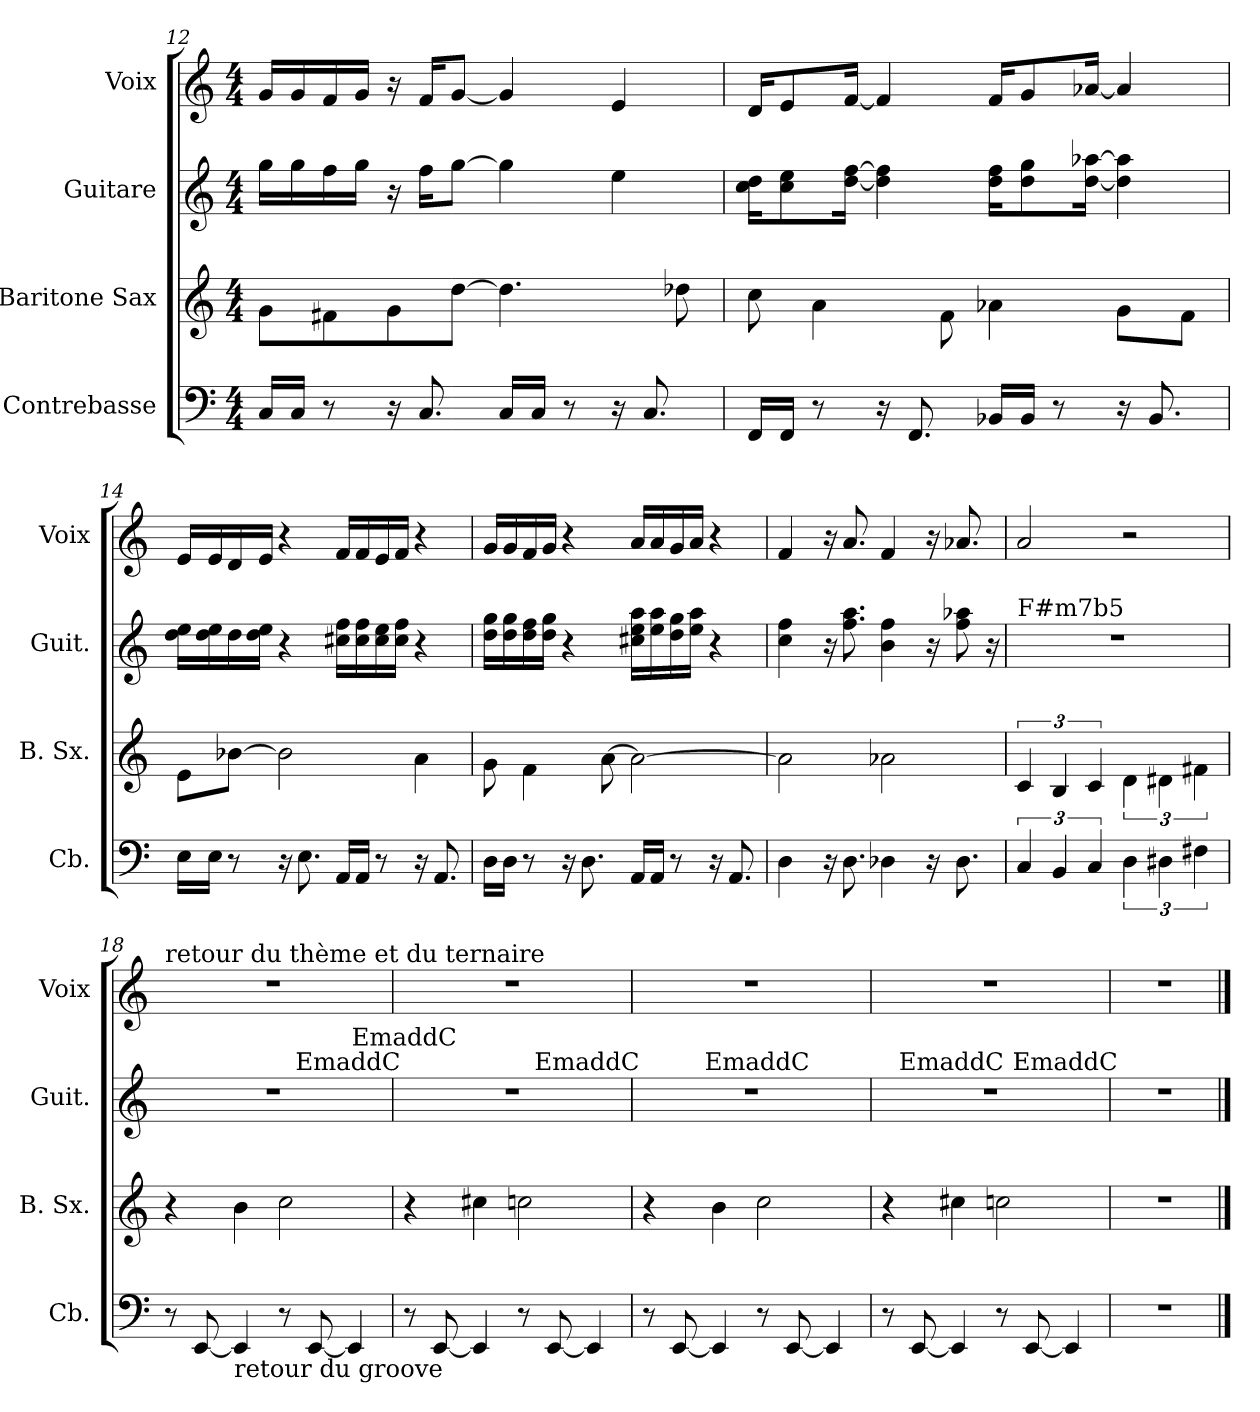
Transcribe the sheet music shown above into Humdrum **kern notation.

**kern	**kern	**kern	**kern
*part4	*part3	*part2	*part1
*staff4	*staff3	*staff2	*staff1
*I"Contrebasse	*I"Baritone Sax	*I"Guitare	*I"Voix
*I'Cb.	*I'B. Sx.	*I'Guit.	*I'Voix
*clefF4	*clefG2	*clefG2	*clefG2
*ITrd7c12	*ITrd12c21	*ITrd7c12	*
*k[]	*k[]	*k[]	*k[]
*C:	*C:	*C:	*C:
*M4/4	*M4/4	*M4/4	*M4/4
=12	=12	=12	=12
16CC/LL	8G\L	16g\LL	16g/LL
16CC/JJ	.	16g\	16g/
8r	8F#X\	16f\	16f/
.	.	16g\JJ	16g/JJ
16r	8G\	16r	16r
8.CC/	.	16f\KL	16f/KL
.	[8d\J	[8g\J	[8g/J
16CC/LL	4.d\]	4g\]	4g/]
16CC/JJ	.	.	.
8r	.	.	.
16r	.	4e\	4e/
8.CC/	.	.	.
.	8d-X\	.	.
!!LO:PB:g=z
=13	=13	=13	=13
16FFF/LL	8c\	16c\ 16d\KL	16d/KL
16FFF/JJ	.	8c\ 8e\	8e/
8r	4A\	.	.
.	.	[16d\ [16f\Jk	[16f/Jk
16r	.	4d\] 4f\]	4f/]
8.FFF/	.	.	.
.	8F\	.	.
16BBB-X/LL	4A-X\	16d\ 16f\KL	16f/KL
16BBB-/JJ	.	8d\ 8g\	8g/
8r	.	.	.
.	.	[16d\ [16a-X\Jk	[16a-X/Jk
16r	8G\L	4d\] 4a-\]	4a-/]
8.BBB-/	.	.	.
.	8F\J	.	.
=14	=14	=14	=14
16EE\LL	8E\L	16d\ 16e\LL	16e/LL
16EE\JJ	.	16d\ 16e\	16e/
8r	[8B-X\J	16d\	16d/
.	.	16d\ 16e\JJ	16e/JJ
16r	2B-\]	4r	4r
8.EE\	.	.	.
16AAA/LL	.	16c#X\ 16f\LL	16f/LL
16AAA/JJ	.	16c#\ 16f\	16f/
8r	.	16c#\ 16e\	16e/
.	.	16c#\ 16f\JJ	16f/JJ
16r	4A\	4r	4r
8.AAA/	.	.	.
=15	=15	=15	=15
16DD\LL	8G\	16d\ 16g\LL	16g/LL
16DD\JJ	.	16d\ 16g\	16g/
8r	4F\	16d\ 16f\	16f/
.	.	16d\ 16g\JJ	16g/JJ
16r	.	4r	4r
8.DD\	.	.	.
.	[8A\	.	.
16AAA/LL	2A\_	16c#X\ 16e\ 16a\LL	16a/LL
16AAA/JJ	.	16e\ 16a\	16a/
8r	.	16d\ 16g\	16g/
.	.	16e\ 16a\JJ	16a/JJ
16r	.	4r	4r
8.AAA/	.	.	.
=16	=16	=16	=16
4DD\	2A\]	4c\ 4f\	4f/
16r	.	16r	16r
8.DD\	.	8.f\ 8.a\	8.a/
4DD-X\	2A-X\	4B\ 4f\	4f/
16r	.	16r	16r
8.DD-\	.	8f\ 8a-X\	8.a-X/
.	.	16r	.
!!LO:LB:g=z
=17	=17	=17	=17
!	!	!LO:TX:a:t=F#m7b5	!
6CC/	6C/	1r	2a/
6BBB/	6BB/	.	.
6CC/	6C/	.	.
6DD\	6D\	.	2r
6DD#X\	6D#X\	.	.
6FF#X\	6F#X\	.	.
=18	=18	=18	=18
!	!	!	!LO:TX:a:t=retour du thème et du  ternaire
!	!	!LO:TX:b:t=sans batterie	!
*	*	*^	*
8r	4r	1r	2.ryy	1r
[8EEE/	.	.	.	.
!LO:TX:b:t=retour du groove	!	!	!	!
4EEE/]	4B\	.	.	.
8r	2c\	.	.	.
[8EEE/	.	.	.	.
!	!	!	!LO:TX:a:cj:t=EmaddC	!
4EEE/]	.	.	4ryy	.
=19	=19	=19	=19	=19
!	!	!LO:TX:a:cj:t=EmaddC	!	!
8r	4r	1r	2.ryy	1r
[8EEE/	.	.	.	.
4EEE/]	4c#X\	.	.	.
8r	2cn\	.	.	.
[8EEE/	.	.	.	.
!	!	!	!LO:TX:a:cj:t=EmaddC	!
4EEE/]	.	.	4ryy	.
=20	=20	=20	=20	=20
8r	4r	1r	2ryy	1r
[8EEE/	.	.	.	.
4EEE/]	4B\	.	.	.
!	!	!	!LO:TX:a:cj:t=EmaddC	!
8r	2c\	.	2ryy	.
[8EEE/	.	.	.	.
4EEE/]	.	.	.	.
!!LO:LB:g=z
=21	=21	=21	=21	=21
*	*	*	*^	*
8r	4r	1r	4ryy	2.ryy	1r
[8EEE/	.	.	.	.	.
!	!	!	!LO:TX:a:cj:t=EmaddC	!	!
4EEE/]	4c#X\	.	2.ryy	.	.
8r	2cn\	.	.	.	.
[8EEE/	.	.	.	.	.
!	!	!	!	!LO:TX:a:cj:t=EmaddC	!
4EEE/]	.	.	.	4ryy	.
*	*	*v	*v	*v	*
=22	=22	=22	=22
1r	1r	1r	1r
==	==	==	==
*-	*-	*-	*-
